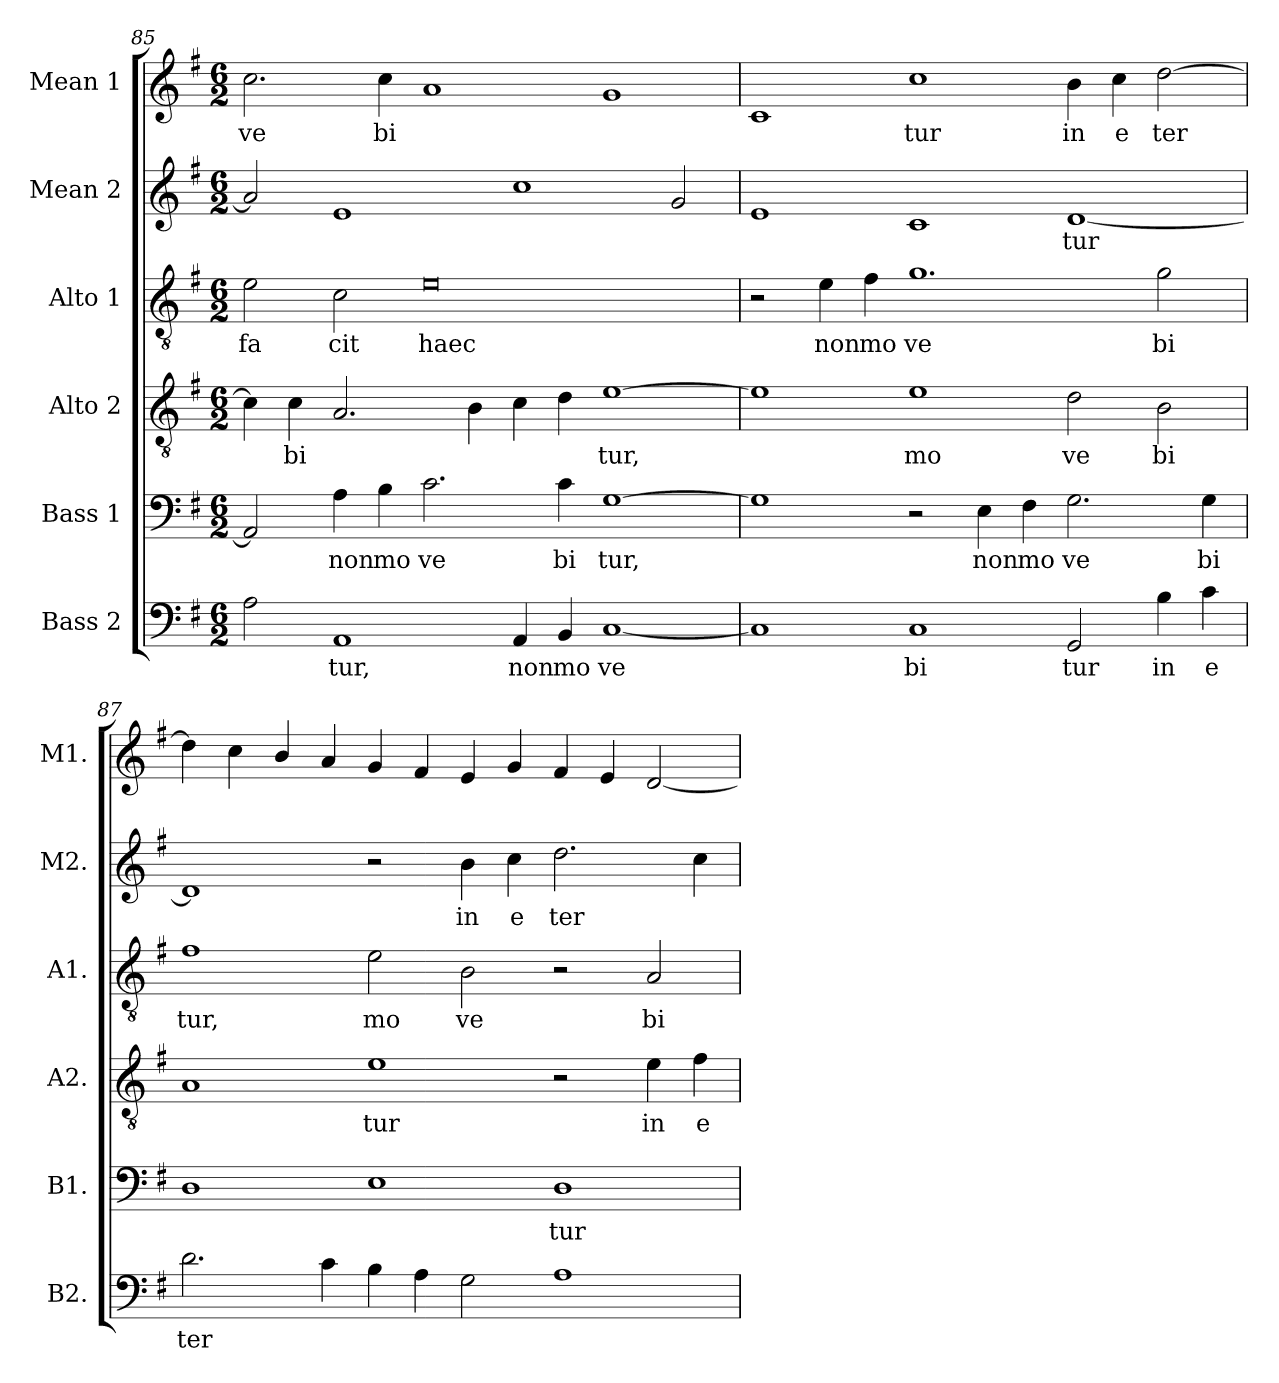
**kern	**text	**kern	**text	**kern	**text	**kern	**text	**kern	**text	**kern	**text
*part6	*part6	*part5	*part5	*part4	*part4	*part3	*part3	*part2	*part2	*part1	*part1
*staff6	*staff6	*staff5	*staff5	*staff4	*staff4	*staff3	*staff3	*staff2	*staff2	*staff1	*staff1
*I"Bass 2	*	*I"Bass 1	*	*I"Alto 2	*	*I"Alto 1	*	*I"Mean 2	*	*I"Mean 1	*
*I'B2.	*	*I'B1.	*	*I'A2.	*	*I'A1.	*	*I'M2.	*	*I'M1.	*
!!LO:LB:g=z
*clefF4	*	*clefF4	*	*clefGv2	*	*clefGv2	*	*clefG2	*	*clefG2	*
*	*	*	*	*ITrd7c12	*	*ITrd7c12	*	*	*	*	*
*k[f#]	*	*k[f#]	*	*k[f#]	*	*k[f#]	*	*k[f#]	*	*k[f#]	*
*G:	*	*G:	*	*G:	*	*G:	*	*G:	*	*G:	*
*M6/2	*	*M6/2	*	*M6/2	*	*M6/2	*	*M6/2	*	*M6/2	*
=85	=85	=85	=85	=85	=85	=85	=85	=85	=85	=85	=85
!	!	!	!	!	!	!	!LO:LY:b:color=#000000	!	!	!	!
!	!	!	!	!	!	!	!	!	!	!	!LO:LY:b:color=#000000
2Ai\	.	2AAi/]	.	4Ci\]	.	2Ei\	fa	2ai/]	.	2.cci\	ve
!	!	!	!	!	!LO:LY:b:color=#000000	!	!	!	!	!	!
.	.	.	.	4Ci\	bi	.	.	.	.	.	.
!	!LO:LY:b:color=#000000	!	!	!	!	!	!	!	!	!	!
!	!	!	!LO:LY:b:color=#000000	!	!	!	!	!	!	!	!
!	!	!	!	!	!	!	!LO:LY:b:color=#000000	!	!	!	!
1AAi	tur,	4Ai\	non	2.AAi/	.	2Ci\	cit	1ei	.	.	.
!	!	!	!LO:LY:b:color=#000000	!	!	!	!	!	!	!	!
!	!	!	!	!	!	!	!	!	!	!	!LO:LY:b:color=#000000
.	.	4Bi\	mo	.	.	.	.	.	.	4cci\	bi
!	!	!	!LO:LY:b:color=#000000	!	!	!	!	!	!	!	!
!	!	!	!	!	!	!	!LO:LY:b:color=#000000	!	!	!	!
.	.	2.ci\	ve	.	.	0Ei	haec	.	.	1ai	.
.	.	.	.	4BBi\	.	.	.	.	.	.	.
!	!LO:LY:b:color=#000000	!	!	!	!	!	!	!	!	!	!
4AAi/	non	.	.	4Ci\	.	.	.	1cci	.	.	.
!	!LO:LY:b:color=#000000	!	!	!	!	!	!	!	!	!	!
!	!	!	!LO:LY:b:color=#000000	!	!	!	!	!	!	!	!
4BBi/	mo	4ci\	bi	4Di\	.	.	.	.	.	.	.
!	!LO:LY:b:color=#000000	!	!	!	!	!	!	!	!	!	!
!	!	!	!LO:LY:b:color=#000000	!	!	!	!	!	!	!	!
!	!	!	!	!	!LO:LY:b:color=#000000	!	!	!	!	!	!
[<1Ci	ve	[>1Gi	tur,	[>1Ei	tur,	.	.	.	.	1gi	.
.	.	.	.	.	.	.	.	2gi/	.	.	.
=86	=86	=86	=86	=86	=86	=86	=86	=86	=86	=86	=86
1Ci]	.	1Gi]	.	1Ei]	.	2r	.	1ei	.	1ci	.
!	!	!	!	!	!	!	!LO:LY:b:color=#000000	!	!	!	!
.	.	.	.	.	.	4Ei\	non	.	.	.	.
!	!	!	!	!	!	!	!LO:LY:b:color=#000000	!	!	!	!
.	.	.	.	.	.	4F#i\	mo	.	.	.	.
!	!LO:LY:b:color=#000000	!	!	!	!	!	!	!	!	!	!
!	!	!	!	!	!LO:LY:b:color=#000000	!	!	!	!	!	!
!	!	!	!	!	!	!	!LO:LY:b:color=#000000	!	!	!	!
!	!	!	!	!	!	!	!	!	!	!	!LO:LY:b:color=#000000
1Ci	bi	2r	.	1Ei	mo	1.Gi	ve	1ci	.	1cci	tur
!	!	!	!LO:LY:b:color=#000000	!	!	!	!	!	!	!	!
.	.	4Ei\	non	.	.	.	.	.	.	.	.
!	!	!	!LO:LY:b:color=#000000	!	!	!	!	!	!	!	!
.	.	4F#i\	mo	.	.	.	.	.	.	.	.
!	!LO:LY:b:color=#000000	!	!	!	!	!	!	!	!	!	!
!	!	!	!LO:LY:b:color=#000000	!	!	!	!	!	!	!	!
!	!	!	!	!	!LO:LY:b:color=#000000	!	!	!	!	!	!
!	!	!	!	!	!	!	!	!	!LO:LY:b:color=#000000	!	!
!	!	!	!	!	!	!	!	!	!	!	!LO:LY:b:color=#000000
2GGi/	tur	2.Gi\	ve	2Di\	ve	.	.	[<1di	tur	4bi\	in
!	!	!	!	!	!	!	!	!	!	!	!LO:LY:b:color=#000000
.	.	.	.	.	.	.	.	.	.	4cci\	e
!	!LO:LY:b:color=#000000	!	!	!	!	!	!	!	!	!	!
!	!	!	!	!	!LO:LY:b:color=#000000	!	!	!	!	!	!
!	!	!	!	!	!	!	!LO:LY:b:color=#000000	!	!	!	!
!	!	!	!	!	!	!	!	!	!	!	!LO:LY:b:color=#000000
4Bi\	in	.	.	2BBi\	bi	2Gi\	bi	.	.	[>2ddi\	ter
!	!LO:LY:b:color=#000000	!	!	!	!	!	!	!	!	!	!
!	!	!	!LO:LY:b:color=#000000	!	!	!	!	!	!	!	!
4ci\	e	4Gi\	bi	.	.	.	.	.	.	.	.
=87	=87	=87	=87	=87	=87	=87	=87	=87	=87	=87	=87
!	!LO:LY:b:color=#000000	!	!	!	!	!	!	!	!	!	!
!	!	!	!	!	!	!	!LO:LY:b:color=#000000	!	!	!	!
2.di\	ter	1Di	.	1AAi	.	1F#i	tur,	1di]	.	4ddi\]	.
.	.	.	.	.	.	.	.	.	.	4cci\	.
.	.	.	.	.	.	.	.	.	.	4bi/	.
4ci\	.	.	.	.	.	.	.	.	.	4ai/	.
!	!	!	!	!	!LO:LY:b:color=#000000	!	!	!	!	!	!
!	!	!	!	!	!	!	!LO:LY:b:color=#000000	!	!	!	!
4Bi\	.	1Ei	.	1Ei	tur	2Ei\	mo	2r	.	4gi/	.
4Ai\	.	.	.	.	.	.	.	.	.	4f#i/	.
!	!	!	!	!	!	!	!LO:LY:b:color=#000000	!	!	!	!
!	!	!	!	!	!	!	!	!	!LO:LY:b:color=#000000	!	!
2Gi\	.	.	.	.	.	2BBi\	ve	4bi\	in	4ei/	.
!	!	!	!	!	!	!	!	!	!LO:LY:b:color=#000000	!	!
.	.	.	.	.	.	.	.	4cci\	e	4gi/	.
!	!	!	!LO:LY:b:color=#000000	!	!	!	!	!	!	!	!
!	!	!	!	!	!	!	!	!	!LO:LY:b:color=#000000	!	!
1Ai	.	1Di	tur	2r	.	2r	.	2.ddi\	ter	4f#i/	.
.	.	.	.	.	.	.	.	.	.	4ei/	.
!	!	!	!	!	!LO:LY:b:color=#000000	!	!	!	!	!	!
!	!	!	!	!	!	!	!LO:LY:b:color=#000000	!	!	!	!
.	.	.	.	4Ei\	in	2AAi/	bi	.	.	[<2di/	.
!	!	!	!	!	!LO:LY:b:color=#000000	!	!	!	!	!	!
.	.	.	.	4F#i\	e	.	.	4cci\	.	.	.
=	=	=	=	=	=	=	=	=	=	=	=
*-	*-	*-	*-	*-	*-	*-	*-	*-	*-	*-	*-
